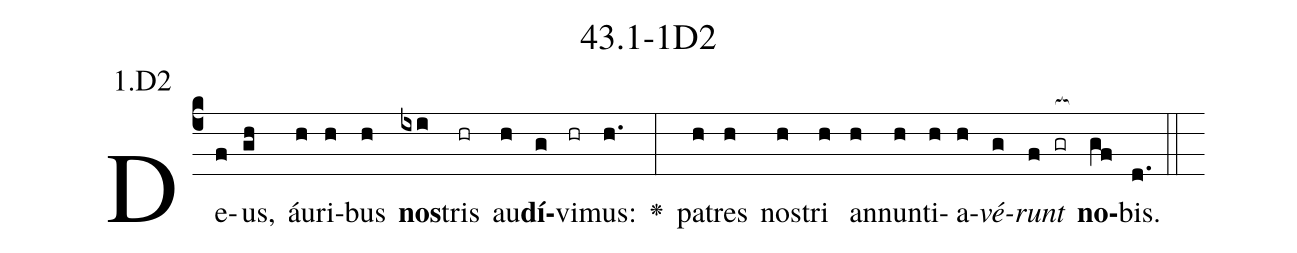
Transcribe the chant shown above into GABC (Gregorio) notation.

name: 43.1-1D2;
annotation: 1.D2;
%%
(c4)De(f)us,(gh) áu(h)ri(h)bus(h) <b>nos</b>(ixi)tris(hr) au(h)<b>dí</b>(g)vi(hr)mus:(h.) <v>\greheightstar</v>(:) pa(h)tres(h) nos(h)tri(h) an(h)nun(h)ti(h)a(h)<i>vé</i>(g)<i>runt</i>(f gr[ocb:1{]) <b>no</b>(gf[ocb:0}])bis.(d.) (::)


%E(h) u(h) o(g) u(f) a(gf) e.(d.) (::)
